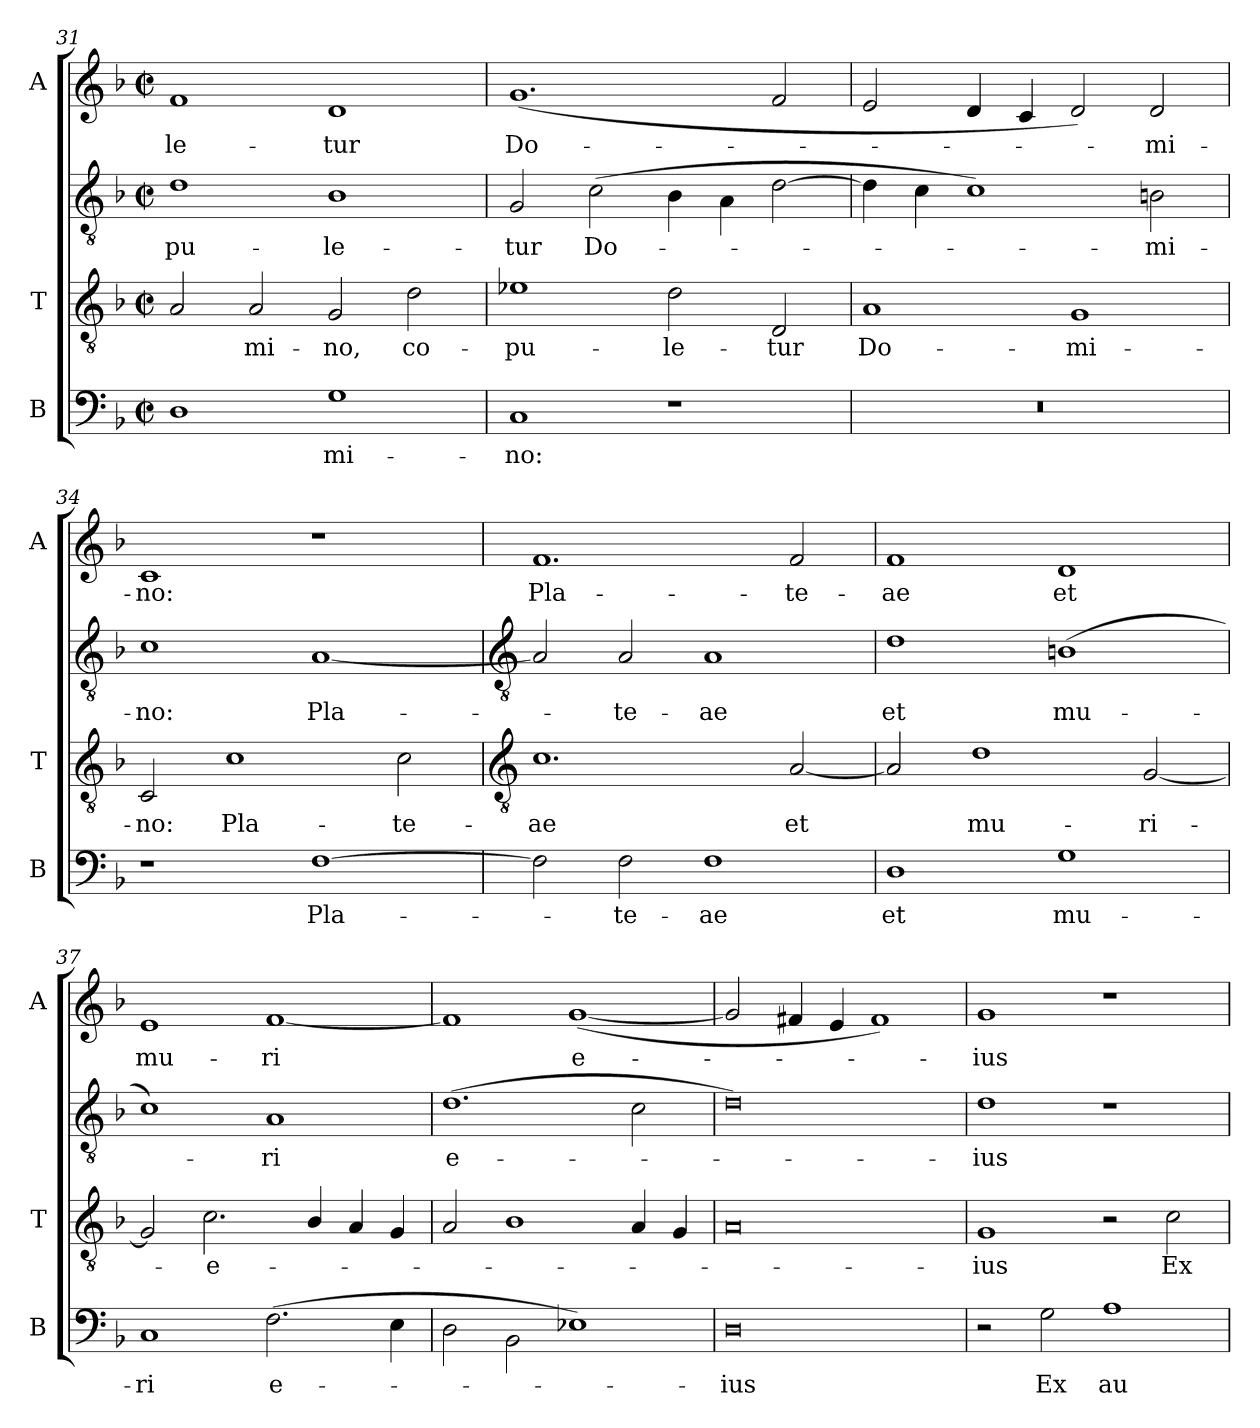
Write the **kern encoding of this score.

**kern	**text	**kern	**text	**kern	**text	**kern	**text
*part3	*part3	*part2	*part2	*part2	*part2	*part1	*part1
*staff4	*staff4	*staff3	*staff3	*staff2	*staff2	*staff1	*staff1
*I"B	*	*I"T	*	*	*	*I"A	*
*I'B	*	*I'T	*	*	*	*I'A	*
*clefF4	*	*clefGv2	*	*clefGv2	*	*clefG2	*
*k[b-]	*	*k[b-]	*	*k[b-]	*	*k[b-]	*
*F:	*	*F:	*	*F:	*	*F:	*
*M4/2	*	*M4/2	*	*M4/2	*	*M4/2	*
*met(c|)	*	*met(c|)	*	*met(c|)	*	*met(c|)	*
=31	=31	=31	=31	=31	=31	=31	=31
!	!	!	!	!	!LO:LY:b	!	!LO:LY:b
1D	.	2A	.	1d	-pu-	1f	-le-
!	!	!	!LO:LY:b	!	!	!	!
.	.	2A	-mi-	.	.	.	.
!	!LO:LY:b	!	!LO:LY:b	!	!LO:LY:b	!	!LO:LY:b
1G	mi-	2G	-no,	1B-	-le-	1d	-tur
!	!	!	!LO:LY:b	!	!	!	!
.	.	2d	co-	.	.	.	.
=32	=32	=32	=32	=32	=32	=32	=32
!	!LO:LY:b	!	!LO:LY:b	!	!LO:LY:b	!	!LO:LY:b
1C	-no:	1e-X	pu-	2G	-tur	(<1.g	Do-
!	!	!	!	!	!LO:LY:b	!	!
.	.	.	.	(>2c	Do-	.	.
!	!	!	!LO:LY:b	!	!	!	!
1r	.	2d	-le-	4B-	.	.	.
.	.	.	.	4A\	.	.	.
!	!	!	!LO:LY:b	!	!	!	!
.	.	2D	-tur	[2d	.	2f	.
=33	=33	=33	=33	=33	=33	=33	=33
!	!	!	!LO:LY:b	!	!	!	!
0r	.	1A	-Do-	4d]	.	2e	.
.	.	.	.	4c	.	.	.
.	.	.	.	1c)	.	4d	.
.	.	.	.	.	.	4c	.
!	!	!	!LO:LY:b	!	!	!	!
.	.	1G	-mi-	.	.	2d)	.
!	!	!	!	!	!LO:LY:b	!	!LO:LY:b
.	.	.	.	2Bn	mi-	2d	mi-
=34	=34	=34	=34	=34	=34	=34	=34
!	!	!	!LO:LY:b	!	!LO:LY:b	!	!LO:LY:b
1r	.	2C	no:	1c	-no:	1c	-no:
!	!	!	!LO:LY:b	!	!	!	!
.	.	1c	Pla-	.	.	.	.
!	!LO:LY:b	!	!	!	!LO:LY:b	!	!
[1F	Pla-	.	.	[1A	Pla-	1r	.
!	!	!	!LO:LY:b	!	!	!	!
.	.	2c	-te-	.	.	.	.
!!LO:LB:g=z
=35	=35	=35	=35	=35	=35	=35	=35
*	*	*clefGv2	*	*clefGv2	*	*	*
!	!	!	!LO:LY:b	!	!	!	!LO:LY:b
2F]	.	1.c	ae	2A]	.	1.f	Pla-
!	!LO:LY:b	!	!	!	!LO:LY:b	!	!
2F	te-	.	.	2A	-te-	.	.
!	!LO:LY:b	!	!	!	!LO:LY:b	!	!
1F	-ae	.	.	1A	-ae	.	.
!	!	!	!LO:LY:b	!	!	!	!LO:LY:b
.	.	[2A	et	.	.	2f	-te-
=36	=36	=36	=36	=36	=36	=36	=36
!	!LO:LY:b	!	!	!	!LO:LY:b	!	!LO:LY:b
1D	et	2A]	.	1d	et	1f	-ae
!	!	!	!LO:LY:b	!	!	!	!
.	.	1d	mu-	.	.	.	.
!	!LO:LY:b	!	!	!	!LO:LY:b	!	!LO:LY:b
1G	mu-	.	.	(>1Bn	mu-	1d	et
!	!	!	!LO:LY:b	!	!	!	!
.	.	[2G	-ri-	.	.	.	.
=37	=37	=37	=37	=37	=37	=37	=37
!	!LO:LY:b	!	!	!	!	!	!LO:LY:b
1C	-ri	2G]	.	1c)	.	1e	mu-
!	!	!	!LO:LY:b	!	!	!	!
.	.	2.c	e-	.	.	.	.
!	!LO:LY:b	!	!	!	!LO:LY:b	!	!LO:LY:b
(>2.F	e-	.	.	1A	ri	[1f	-ri
.	.	4B-/	.	.	.	.	.
.	.	4A	.	.	.	.	.
4E	.	4G	.	.	.	.	.
=38	=38	=38	=38	=38	=38	=38	=38
!	!	!	!	!	!LO:LY:b	!	!
2D	.	2A	.	(>1.d	e-	1f]	.
2BB-\	.	1B-/	.	.	.	.	.
!	!	!	!	!	!	!	!LO:LY:b
1E-X)	.	.	.	.	.	(<[1g	e-
.	.	4A	.	2c	.	.	.
.	.	4G	.	.	.	.	.
=39	=39	=39	=39	=39	=39	=39	=39
!	!LO:LY:b	!	!	!	!	!	!
0D	ius	0A	.	0d)	.	2g]	.
.	.	.	.	.	.	4f#X	.
.	.	.	.	.	.	4e	.
.	.	.	.	.	.	1f#)	.
=40	=40	=40	=40	=40	=40	=40	=40
!	!	!	!LO:LY:b	!	!LO:LY:b	!	!LO:LY:b
2r	.	1G	ius	1d	ius	1g	ius
!	!LO:LY:b	!	!	!	!	!	!
2G	Ex	.	.	.	.	.	.
!	!LO:LY:b	!	!	!	!	!	!
1A	au-	2r	.	1r	.	1r	.
!	!	!	!LO:LY:b	!	!	!	!
.	.	2c	Ex	.	.	.	.
=	=	=	=	=	=	=	=
*-	*-	*-	*-	*-	*-	*-	*-
